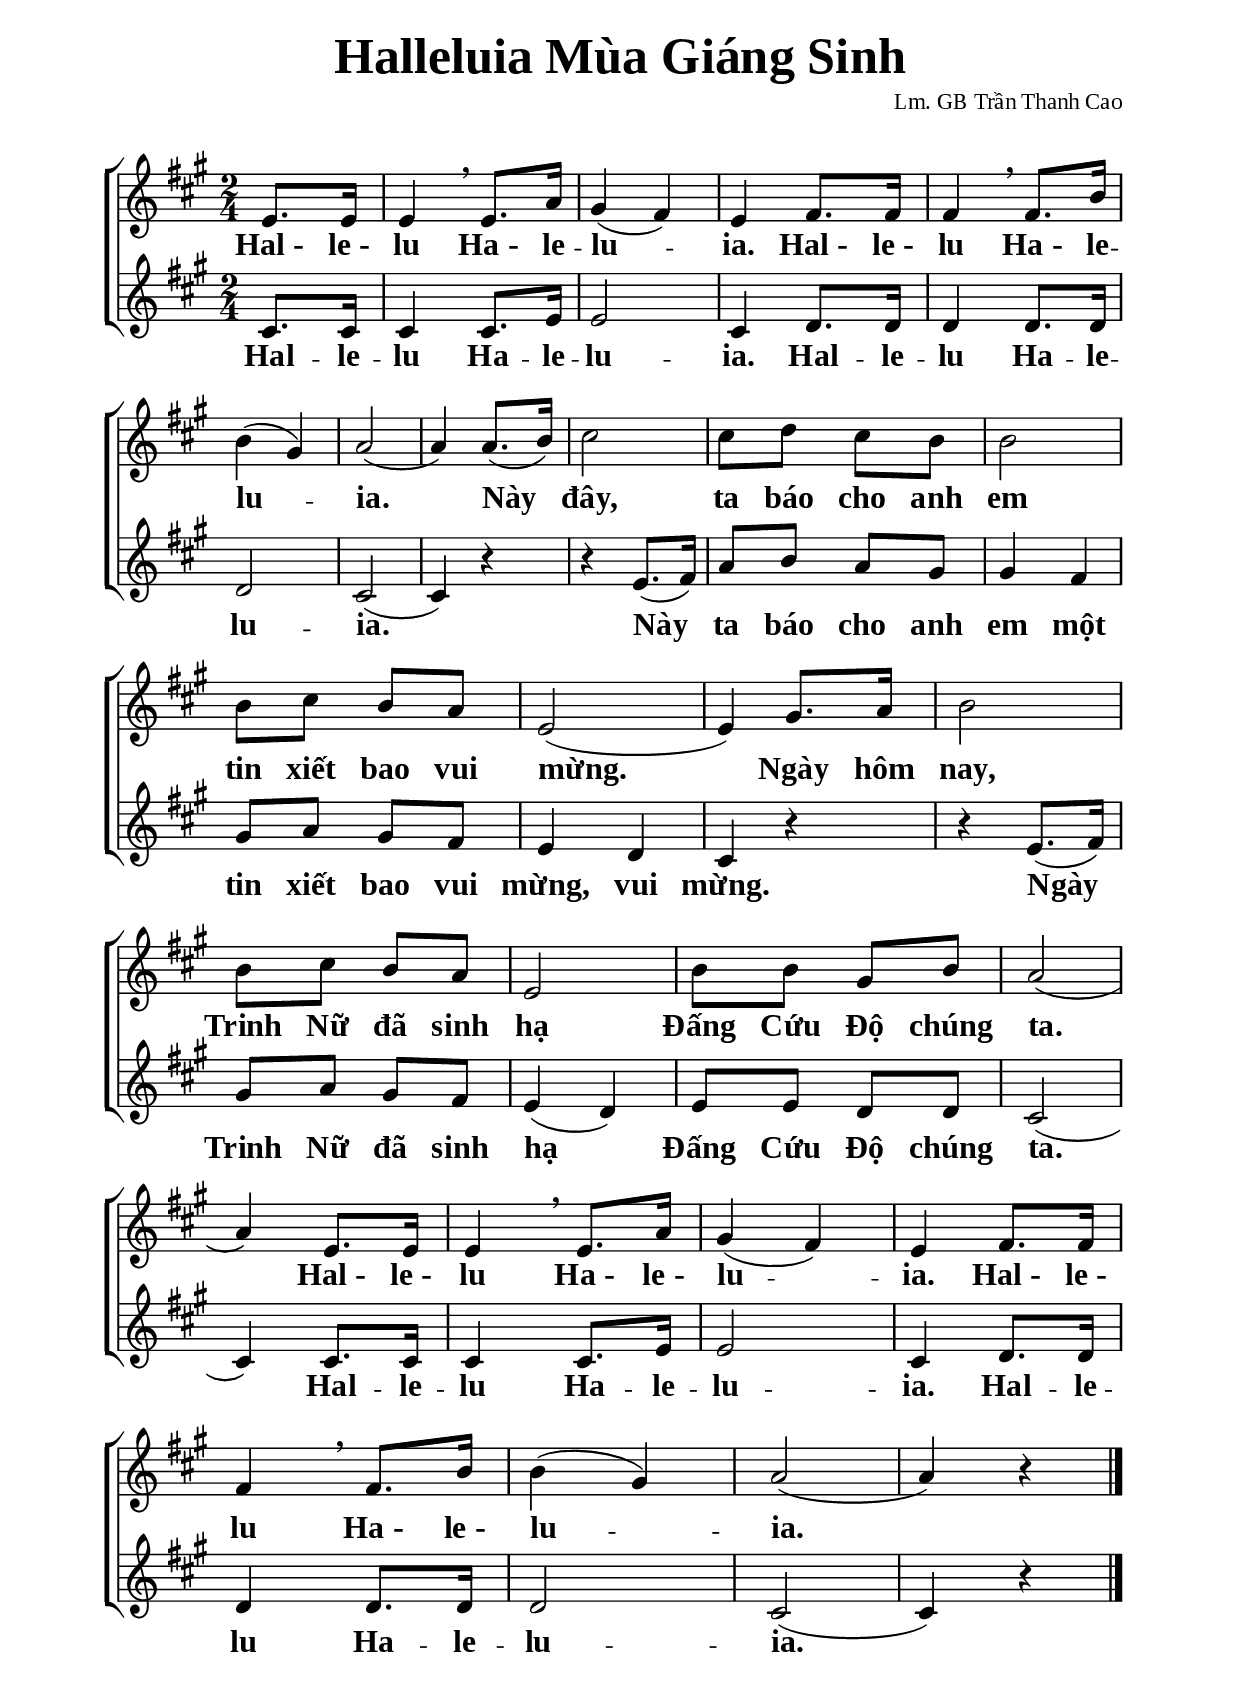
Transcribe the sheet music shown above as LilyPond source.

% Cài đặt chung
\version "2.20.0"
\include "english.ly"

\header {
  title = \markup { \fontsize #3 "Halleluia Mùa Giáng Sinh" }
  poet = " "
  composer = "Lm. GB Trần Thanh Cao"
  arranger = " "
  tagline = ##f
}

\paper {
  #(set-paper-size "a4")
  top-margin = 10\mm
  bottom-margin = 10\mm
  left-margin = 20\mm
  right-margin = 20\mm
  indent = #0
  #(define fonts
    (make-pango-font-tree
      "Liberation Serif"
      "Liberation Serif"
      "Liberation Serif"
      (/ 20 20)))
  page-count = #1
  system-system-spacing.basic-distance = #17
}

% Nhạc điệp khúc
nhacDiepKhucSop= \relative c' {
  \partial 4 e8. e16 |
  e4 \breathe e8. a16 |
  gs4 (fs) |
  e fs8. fs16 |
  fs4 \breathe fs8. b16 |
  b4 (gs) |
  a2 ( |
  a4) a8. (b16) |
  cs2 |
  cs8 d cs b |
  b2 |
  b8 cs b a |
  e2 ( |
  e4) gs8. a16 |
  b2 |
  b8 cs b a |
  e2 |
  b'8 b gs b |
  a2 ( |
  a4) e8. e16 |
  e4 \breathe e8. a16 |
  gs4 (fs) |
  e fs8. fs16 |
  fs4 \breathe fs8. b16 |
  b4 (gs) |
  a2 ( |
  a4) r \bar "|."
}

nhacDiepKhucBas = \relative c' {
  cs8. cs16 |
  cs4 cs8. e16 |
  e2 |
  cs4 d8. d16 |
  d4 d8. d16 |
  d2 |
  cs2 ( |
  cs4) r |
  r e8. (fs16) |
  a8 b a gs |
  gs4 fs |
  gs8 a gs fs |
  e4 d |
  cs r |
  r e8. (fs16) |
  gs8 a gs fs |
  e4 (d) |
  e8 e d d |
  cs2 ( |
  cs4) cs8. cs16 |
  cs4 cs8. e16 |
  e2 |
  cs4 d8. d16 |
  d4 d8. d16 |
  d2 |
  cs2 ( |
  cs4) r
}

% Lời điệp khúc
loiDiepKhucSop = \lyricmode {
  "Hal -" "le -" lu "Ha -" le -- lu -- ia.
  "Hal -" "le -" lu "Ha -" le -- lu -- ia.
  Này đây, ta báo cho anh em tin xiết bao vui mừng.
  Ngày hôm nay, Trinh Nữ đã sinh hạ Đấng Cứu Độ chúng ta.
  "Hal -" "le -" lu "Ha -" "le -" lu -- ia.
  "Hal -" "le -" lu "Ha -" "le -" lu -- ia.
}

loiDiepKhucBas = \lyricmode {
  Hal -- le -- lu Ha -- le -- lu -- ia.
  Hal -- le -- lu Ha -- le -- lu -- ia.
  Này ta báo cho anh em một tin xiết bao vui mừng, vui mừng.
  Ngày Trinh Nữ đã sinh hạ Đấng Cứu Độ chúng ta.
  Hal -- le -- lu Ha -- le -- lu -- ia.
  Hal -- le -- lu Ha -- le -- lu -- ia.
}


% Dàn trang
\score {
  \new ChoirStaff <<
    \new Staff \with {
        \consists "Merge_rests_engraver"
        \magnifyStaff #(magstep +1)
      }
      <<
      \new Voice = beSop {
        \key a \major \time 2/4 \nhacDiepKhucSop
      }
      \new Lyrics \lyricsto beSop \loiDiepKhucSop
    >>
    \new Staff \with {
        \consists "Merge_rests_engraver"
        \magnifyStaff #(magstep +1)
      }
      <<
      \new Voice = beBas {
        \key a \major \time 2/4 \nhacDiepKhucBas
      }
      \new Lyrics \lyricsto beBas \loiDiepKhucBas
    >>
  >>
  \layout {
    \override Lyrics.LyricText.font-series = #'bold
    \override Lyrics.LyricText.font-size = #+3
    \override Lyrics.LyricSpace.minimum-distance = #2.3
    \override Score.BarNumber.break-visibility = ##(#f #f #f)
    \override Score.SpacingSpanner.uniform-stretching = ##t
  }
}
